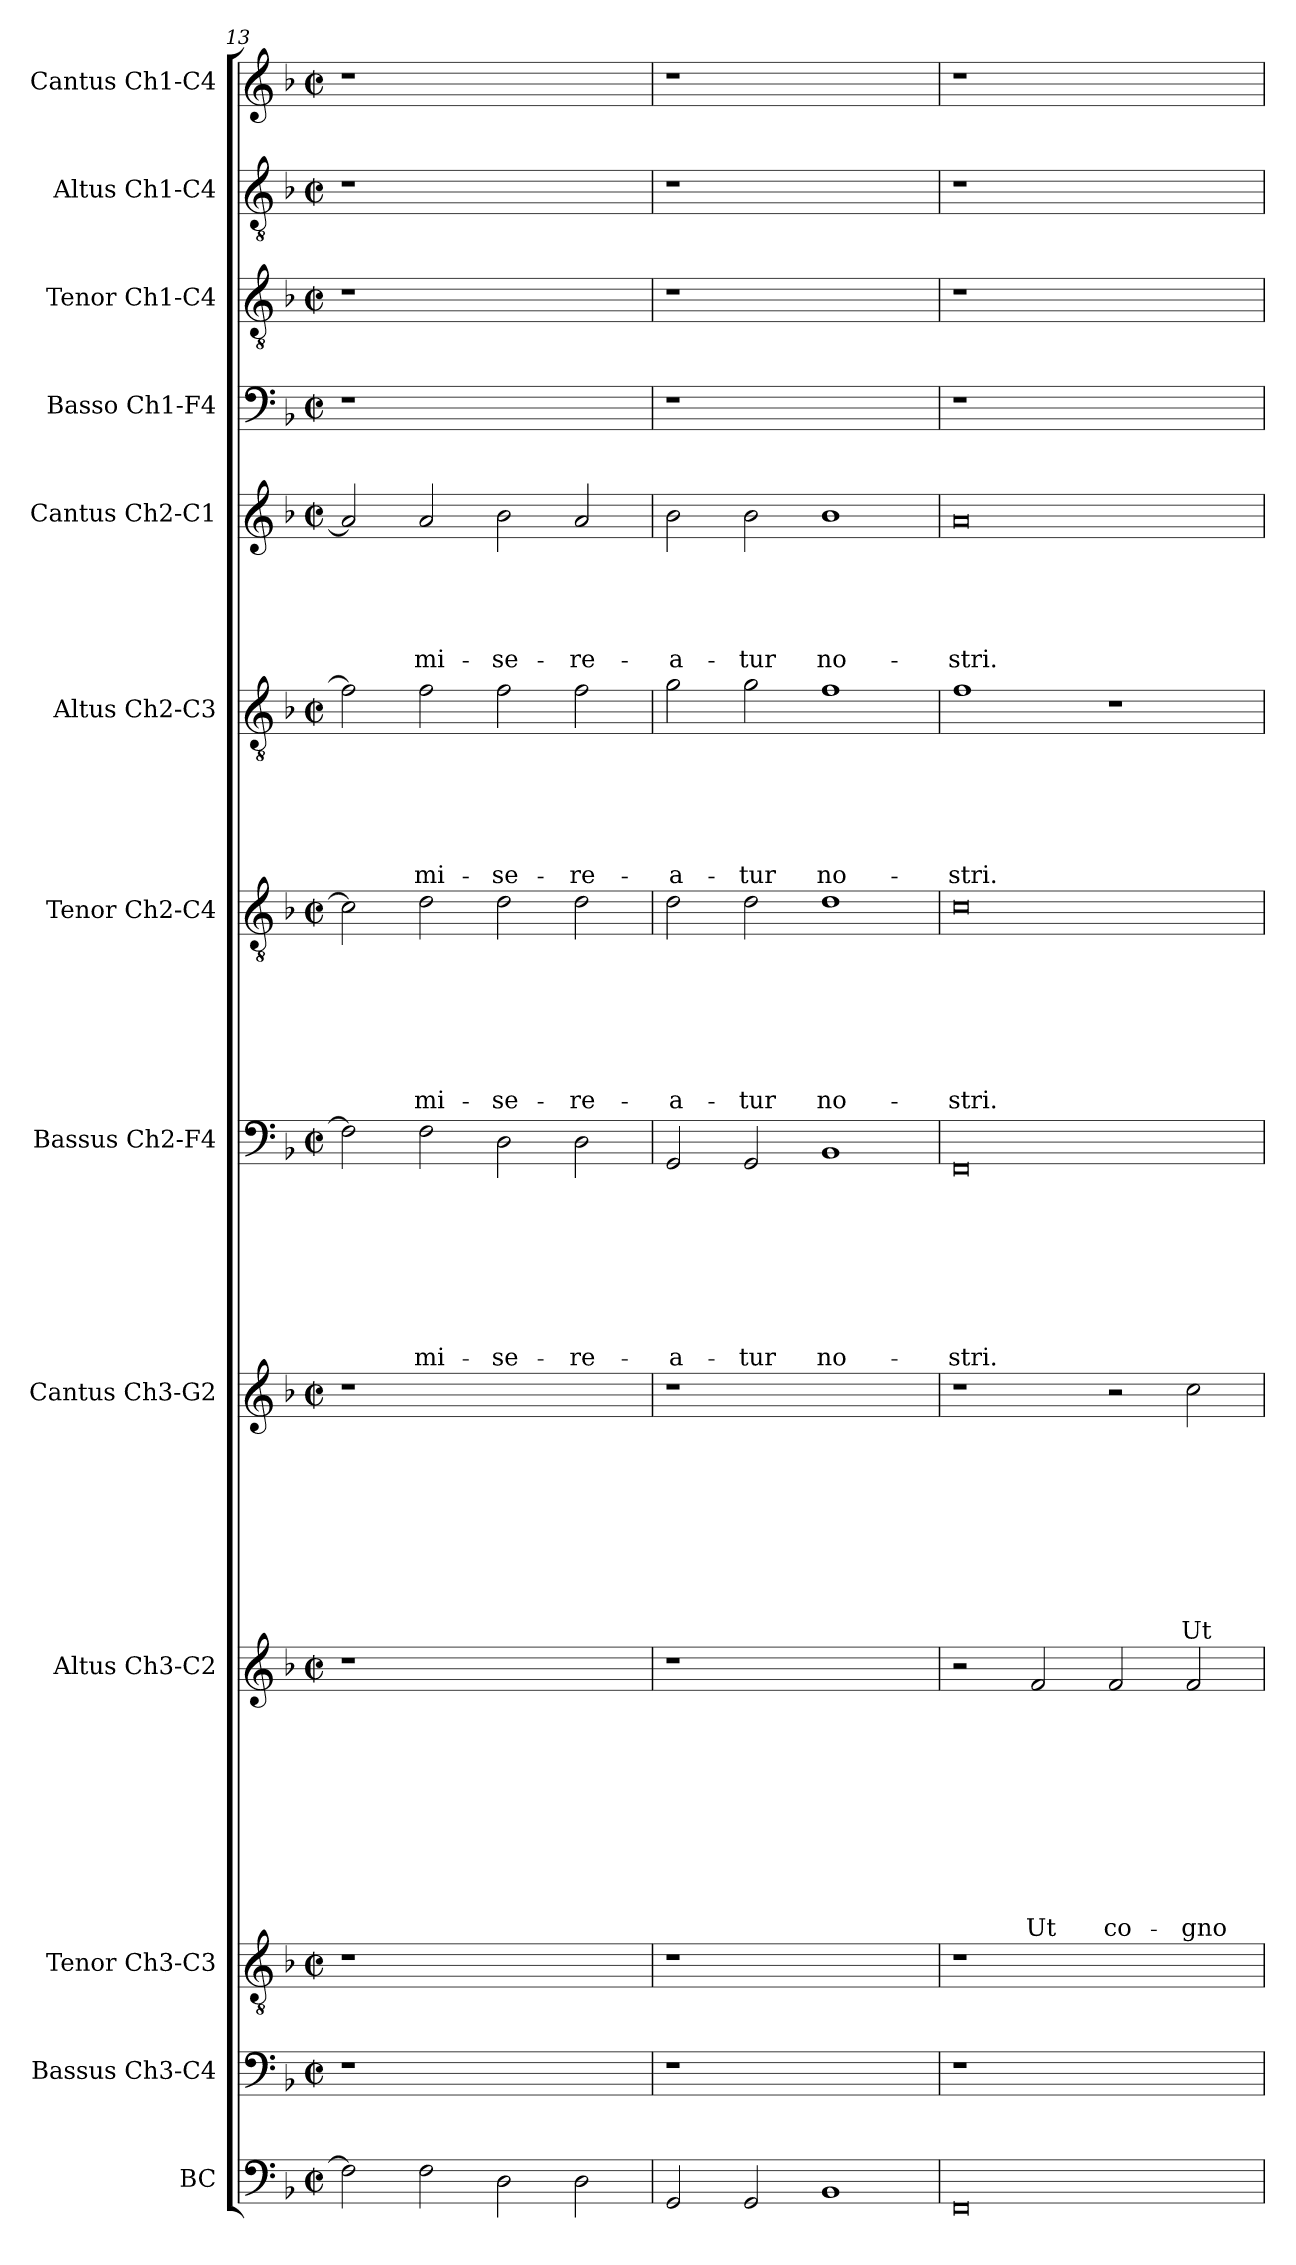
**kern	**kern	**kern	**kern	**text	**text	**text	**text	**text	**text	**text	**text	**text	**text	**kern	**text	**text	**text	**text	**text	**text	**text	**text	**text	**kern	**text	**text	**text	**text	**text	**text	**text	**text	**kern	**text	**text	**text	**text	**text	**text	**text	**kern	**text	**text	**text	**text	**text	**text	**kern	**text	**text	**text	**text	**text	**kern	**kern	**kern	**kern
*part13	*part12	*part11	*part10	*part10	*part10	*part10	*part10	*part10	*part10	*part10	*part10	*part10	*part10	*part9	*part9	*part9	*part9	*part9	*part9	*part9	*part9	*part9	*part9	*part8	*part8	*part8	*part8	*part8	*part8	*part8	*part8	*part8	*part7	*part7	*part7	*part7	*part7	*part7	*part7	*part7	*part6	*part6	*part6	*part6	*part6	*part6	*part6	*part5	*part5	*part5	*part5	*part5	*part5	*part4	*part3	*part2	*part1
*staff13	*staff12	*staff11	*staff10	*staff10	*staff10	*staff10	*staff10	*staff10	*staff10	*staff10	*staff10	*staff10	*staff10	*staff9	*staff9	*staff9	*staff9	*staff9	*staff9	*staff9	*staff9	*staff9	*staff9	*staff8	*staff8	*staff8	*staff8	*staff8	*staff8	*staff8	*staff8	*staff8	*staff7	*staff7	*staff7	*staff7	*staff7	*staff7	*staff7	*staff7	*staff6	*staff6	*staff6	*staff6	*staff6	*staff6	*staff6	*staff5	*staff5	*staff5	*staff5	*staff5	*staff5	*staff4	*staff3	*staff2	*staff1
*I"BC	*I"Bassus Ch3-C4	*I"Tenor Ch3-C3	*I"Altus Ch3-C2	*	*	*	*	*	*	*	*	*	*	*I"Cantus Ch3-G2	*	*	*	*	*	*	*	*	*	*I"Bassus Ch2-F4	*	*	*	*	*	*	*	*	*I"Tenor Ch2-C4	*	*	*	*	*	*	*	*I"Altus Ch2-C3	*	*	*	*	*	*	*I"Cantus Ch2-C1	*	*	*	*	*	*I"Basso Ch1-F4	*I"Tenor Ch1-C4	*I"Altus Ch1-C4	*I"Cantus Ch1-C4
*	*I'B3	*I'T3	*I'A3	*	*	*	*	*	*	*	*	*	*	*I'C3	*	*	*	*	*	*	*	*	*	*I'B2	*	*	*	*	*	*	*	*	*I'T2	*	*	*	*	*	*	*	*I'A2	*	*	*	*	*	*	*I'C2	*	*	*	*	*	*I'B1	*I'T1	*I'A1	*I'C1
*clefF4	*clefF4	*clefGv2	*clefG2	*	*	*	*	*	*	*	*	*	*	*clefG2	*	*	*	*	*	*	*	*	*	*clefF4	*	*	*	*	*	*	*	*	*clefGv2	*	*	*	*	*	*	*	*clefGv2	*	*	*	*	*	*	*clefG2	*	*	*	*	*	*clefF4	*clefGv2	*clefGv2	*clefG2
*k[b-]	*k[b-]	*k[b-]	*k[b-]	*	*	*	*	*	*	*	*	*	*	*k[b-]	*	*	*	*	*	*	*	*	*	*k[b-]	*	*	*	*	*	*	*	*	*k[b-]	*	*	*	*	*	*	*	*k[b-]	*	*	*	*	*	*	*k[b-]	*	*	*	*	*	*k[b-]	*k[b-]	*k[b-]	*k[b-]
*F:	*F:	*F:	*F:	*	*	*	*	*	*	*	*	*	*	*F:	*	*	*	*	*	*	*	*	*	*F:	*	*	*	*	*	*	*	*	*F:	*	*	*	*	*	*	*	*F:	*	*	*	*	*	*	*F:	*	*	*	*	*	*F:	*F:	*F:	*F:
*M2/2	*M2/2	*M2/2	*M2/2	*	*	*	*	*	*	*	*	*	*	*M2/2	*	*	*	*	*	*	*	*	*	*M2/2	*	*	*	*	*	*	*	*	*M2/2	*	*	*	*	*	*	*	*M2/2	*	*	*	*	*	*	*M2/2	*	*	*	*	*	*M2/2	*M2/2	*M2/2	*M2/2
*met(c|)	*met(c|)	*met(c|)	*met(c|)	*	*	*	*	*	*	*	*	*	*	*met(c|)	*	*	*	*	*	*	*	*	*	*met(c|)	*	*	*	*	*	*	*	*	*met(c|)	*	*	*	*	*	*	*	*met(c|)	*	*	*	*	*	*	*met(c|)	*	*	*	*	*	*met(c|)	*met(c|)	*met(c|)	*met(c|)
=13	=13	=13	=13	=13	=13	=13	=13	=13	=13	=13	=13	=13	=13	=13	=13	=13	=13	=13	=13	=13	=13	=13	=13	=13	=13	=13	=13	=13	=13	=13	=13	=13	=13	=13	=13	=13	=13	=13	=13	=13	=13	=13	=13	=13	=13	=13	=13	=13	=13	=13	=13	=13	=13	=13	=13	=13	=13
2F\]	1r	1r	1r	.	.	.	.	.	.	.	.	.	.	1r	.	.	.	.	.	.	.	.	.	2F\]	.	.	.	.	.	.	.	.	2c\]	.	.	.	.	.	.	.	2f\]	.	.	.	.	.	.	2a/]	.	.	.	.	.	1r	1r	1r	1r
2F\	.	.	.	.	.	.	.	.	.	.	.	.	.	.	.	.	.	.	.	.	.	.	.	2F\	.	.	.	.	.	.	.	mi-	2d\	.	.	.	.	.	.	mi-	2f\	.	.	.	.	.	mi-	2a/	.	.	.	.	mi-	.	.	.	.
2D\	1ryy	1ryy	1ryy	.	.	.	.	.	.	.	.	.	.	1ryy	.	.	.	.	.	.	.	.	.	2D\	.	.	.	.	.	.	.	-se-	2d\	.	.	.	.	.	.	-se-	2f\	.	.	.	.	.	-se-	2b-\	.	.	.	.	-se-	1ryy	1ryy	1ryy	1ryy
2D\	.	.	.	.	.	.	.	.	.	.	.	.	.	.	.	.	.	.	.	.	.	.	.	2D\	.	.	.	.	.	.	.	-re-	2d\	.	.	.	.	.	.	-re-	2f\	.	.	.	.	.	-re-	2a/	.	.	.	.	-re-	.	.	.	.
=14	=14	=14	=14	=14	=14	=14	=14	=14	=14	=14	=14	=14	=14	=14	=14	=14	=14	=14	=14	=14	=14	=14	=14	=14	=14	=14	=14	=14	=14	=14	=14	=14	=14	=14	=14	=14	=14	=14	=14	=14	=14	=14	=14	=14	=14	=14	=14	=14	=14	=14	=14	=14	=14	=14	=14	=14	=14
2GG/	1r	1r	1r	.	.	.	.	.	.	.	.	.	.	1r	.	.	.	.	.	.	.	.	.	2GG/	.	.	.	.	.	.	.	-a-	2d\	.	.	.	.	.	.	-a-	2g\	.	.	.	.	.	-a-	2b-\	.	.	.	.	-a-	1r	1r	1r	1r
2GG/	.	.	.	.	.	.	.	.	.	.	.	.	.	.	.	.	.	.	.	.	.	.	.	2GG/	.	.	.	.	.	.	.	-tur	2d\	.	.	.	.	.	.	-tur	2g\	.	.	.	.	.	-tur	2b-\	.	.	.	.	-tur	.	.	.	.
1BB-	1ryy	1ryy	1ryy	.	.	.	.	.	.	.	.	.	.	1ryy	.	.	.	.	.	.	.	.	.	1BB-	.	.	.	.	.	.	.	no-	1d	.	.	.	.	.	.	no-	1f	.	.	.	.	.	no-	1b-	.	.	.	.	no-	1ryy	1ryy	1ryy	1ryy
=15	=15	=15	=15	=15	=15	=15	=15	=15	=15	=15	=15	=15	=15	=15	=15	=15	=15	=15	=15	=15	=15	=15	=15	=15	=15	=15	=15	=15	=15	=15	=15	=15	=15	=15	=15	=15	=15	=15	=15	=15	=15	=15	=15	=15	=15	=15	=15	=15	=15	=15	=15	=15	=15	=15	=15	=15	=15
0FF	1r	1r	2r	.	.	.	.	.	.	.	.	.	.	1r	.	.	.	.	.	.	.	.	.	0FF	.	.	.	.	.	.	.	-stri.	0c	.	.	.	.	.	.	-stri.	1f	.	.	.	.	.	-stri.	0a	.	.	.	.	-stri.	1r	1r	1r	1r
.	.	.	2f/	.	.	.	.	.	.	.	.	.	Ut	.	.	.	.	.	.	.	.	.	.	.	.	.	.	.	.	.	.	.	.	.	.	.	.	.	.	.	.	.	.	.	.	.	.	.	.	.	.	.	.	.	.	.	.
.	1ryy	1ryy	2f/	.	.	.	.	.	.	.	.	.	co-	2r	.	.	.	.	.	.	.	.	.	.	.	.	.	.	.	.	.	.	.	.	.	.	.	.	.	.	1r	.	.	.	.	.	.	.	.	.	.	.	.	1ryy	1ryy	1ryy	1ryy
.	.	.	2f/	.	.	.	.	.	.	.	.	.	-gno-	2cc\	.	.	.	.	.	.	.	.	Ut	.	.	.	.	.	.	.	.	.	.	.	.	.	.	.	.	.	.	.	.	.	.	.	.	.	.	.	.	.	.	.	.	.	.
=	=	=	=	=	=	=	=	=	=	=	=	=	=	=	=	=	=	=	=	=	=	=	=	=	=	=	=	=	=	=	=	=	=	=	=	=	=	=	=	=	=	=	=	=	=	=	=	=	=	=	=	=	=	=	=	=	=
*-	*-	*-	*-	*-	*-	*-	*-	*-	*-	*-	*-	*-	*-	*-	*-	*-	*-	*-	*-	*-	*-	*-	*-	*-	*-	*-	*-	*-	*-	*-	*-	*-	*-	*-	*-	*-	*-	*-	*-	*-	*-	*-	*-	*-	*-	*-	*-	*-	*-	*-	*-	*-	*-	*-	*-	*-	*-
